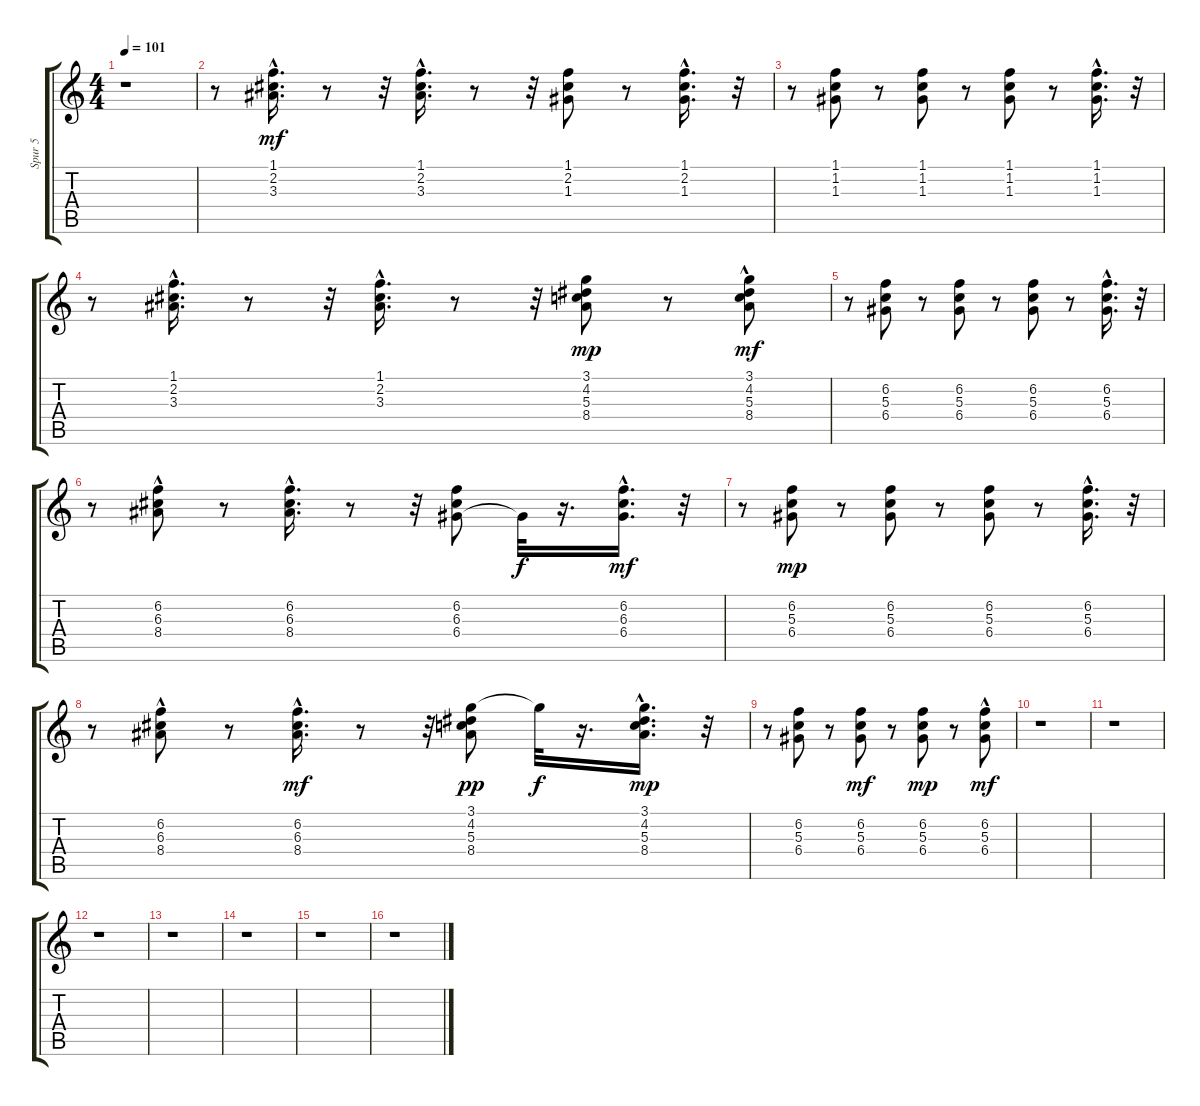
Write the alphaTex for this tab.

\track ("Spur 5" "Spur 5") {instrument acousticguitarnylon}
\staff {score tabs}
\tuning (E4 B3 G3 D3 A2 E2) {hide}
\ts (4 4)
\tempo 101
\clef g2
\ks c
r.1{dy mf instrument acousticguitarnylon} |
r.8 (1.1{hac} 2.2{hac} 3.3{hac}).16{d instrument acousticguitarnylon} r.8 r.32 (1.1{hac} 2.2{hac} 3.3{hac}).16{d} r.8 r.32 (1.1 2.2 1.3).8 r.8 (1.1{hac} 2.2{hac} 1.3{hac}).16{d} r.32 |
r.8 (1.1 1.2 1.3).8 r.8 (1.1 1.2 1.3).8 r.8 (1.1 1.2 1.3).8 r.8 (1.1{hac} 1.2{hac} 1.3{hac}).16{d} r.32 |
r.8 (1.1{hac} 2.2{hac} 3.3{hac}).16{d} r.8 r.32 (1.1{hac} 2.2{hac} 3.3{hac}).16{d} r.8 r.32 (3.1 4.2 5.3 8.4).8{dy mp} r.8 (3.1{hac} 4.2{hac} 5.3{hac} 8.4).8{dy mf} |
r.8 (6.2 5.3 6.4).8 r.8 (6.2 5.3 6.4).8 r.8 (6.2 5.3 6.4).8 r.8 (6.2{hac} 5.3{hac} 6.4{hac}).16{d} r.32 |
r.8 (6.2 6.3{hac} 8.4).8 r.8 (6.2{hac} 6.3{hac} 8.4{hac}).16{d} r.8 r.32 (6.2 6.3 6.4).8 6.4{t}.32{dy f} r.16{d} (6.2 6.3{hac} 6.4{hac}).16{d dy mf} r.32 |
r.8 (6.2 5.3 6.4).8{dy mp} r.8 (6.2 5.3 6.4).8 r.8 (6.2 5.3 6.4).8 r.8 (6.2{hac} 5.3 6.4{hac}).16{d} r.32 |
r.8 (6.2 6.3 8.4{hac}).8 r.8 (6.2{hac} 6.3{hac} 8.4{hac}).16{d dy mf} r.8 r.32 (3.1 4.2 5.3 8.4).8{dy pp} 3.1{t}.32{dy f} r.16{d} (3.1{hac} 4.2{hac} 5.3{hac} 8.4{hac}).16{d dy mp} r.32 |
r.8 (6.2 5.3 6.4).8 r.8 (6.2 5.3 6.4).8{dy mf} r.8 (6.2 5.3 6.4).8{dy mp} r.8 (6.2 5.3 6.4{hac}).8{dy mf} |
r.1 |
r.1 |
r.1 |
r.1 |
r.1 |
r.1 |
r.1
